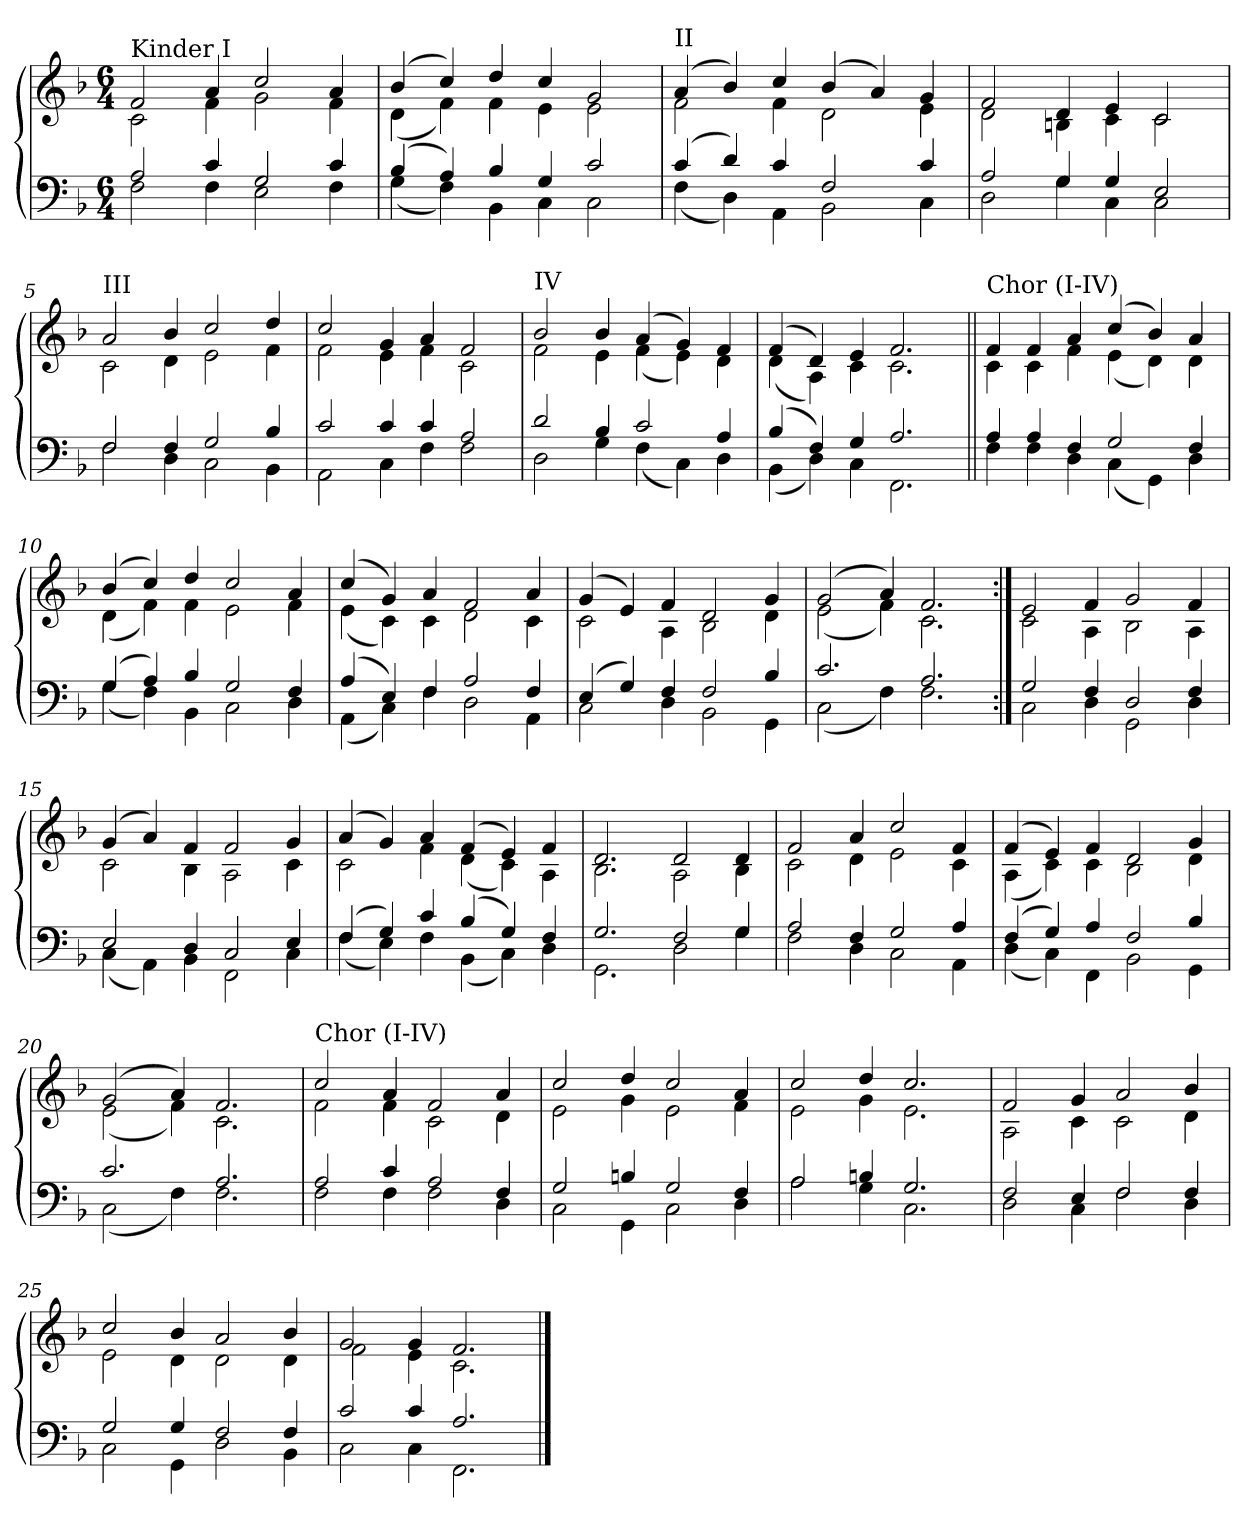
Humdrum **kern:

**kern	**kern
*part1	*part1
*staff2	*staff1
*clefF4	*clefG2
*k[b-]	*k[b-]
*F:	*F:
*M6/4	*M6/4
=1	=1
*^	*^
!	!	!LO:TX:a:t=Kinder I	!
2A	2F	2f	2c
4c	4F	4a	4f
2G	2E	2cc	2g
4c	4F	4a	4f
=2	=2	=2	=2
(4B-	(4G	(4b-	(4d
4A)	4F)	4cc)	4f)
4B-	4BB-	4dd	4f
4G	4C	4cc	4e
2c	2C	2g	2e
=3	=3	=3	=3
!	!	!LO:TX:a:t=II	!
(4c	(4F	(4a	2f
4d)	4D)	4b-)	.
4c	4AA	4cc	4f
2F	2BB-	(4b-	2d
.	.	4a)	.
4c	4C	4g	4e
=4	=4	=4	=4
2A	2D	2f	2d
4G	4G	4d	4Bn
4G	4C	4e	4c
2E	2C	2c	2c
=5	=5	=5	=5
!	!	!LO:TX:a:t=III	!
2F	2F	2a	2c
4F	4D	4b-	4d
2G	2C	2cc	2e
4B-	4BB-	4dd	4f
=6	=6	=6	=6
2c	2AA	2cc	2f
4c	4C	4g	4e
4c	4F	4a	4f
2A	2F	2f	2c
=7	=7	=7	=7
!	!	!LO:TX:a:t=IV	!
2d	2D	2b-	2f
4B-	4G	4b-	4e
2c	(4F	(4a	(4f
.	4C)	4g)	4e)
4A	4D	4f	4d
=8	=8	=8	=8
(4B-	(4BB-	(4f	(4d
4F)	4D)	4d)	4A)
4G	4C	4e	4c
2.A	2.FF	2.f	2.c
=9||	=9||	=9||	=9||
!	!	!LO:TX:a:t=Chor (I-IV)	!
4A	4F	4f	4c
4A	4F	4f	4c
4F	4D	4a	4f
2G	(4C	(4cc	(4e
.	4GG)	4b-)	4d)
4F	4D	4a	4d
=10	=10	=10	=10
(4G	(4G	(4b-	(4d
4A)	4F)	4cc)	4f)
4B-	4BB-	4dd	4f
2G	2C	2cc	2e
4F	4D	4a	4f
=11	=11	=11	=11
(4A	(4AA	(4cc	(4e
4E)	4C)	4g)	4c)
4F	4F	4a	4c
2A	2D	2f	2d
4F	4AA	4a	4c
=12	=12	=12	=12
(4E	2C	(4g	2c
4G)	.	4e)	.
4F	4D	4f	4A
2F	2BB-	2d	2B-
4B-	4GG	4g	4d
=13	=13	=13	=13
2.c	(2C	(2g	(2e
.	4F)	4a)	4f)
2.A	2.F	2.f	2.c
=14:|!	=14:|!	=14:|!	=14:|!
2G	2C	2e	2c
4F	4D	4f	4A
2D	2GG	2g	2B-
4F	4D	4f	4A
=15	=15	=15	=15
2E	(4C	(4g	2c
.	4AA)	4a)	.
4D	4BB-	4f	4B-
2C	2FF	2f	2A
4E	4C	4g	4c
=16	=16	=16	=16
(4F	(4F	(4a	2c
4G)	4E)	4g)	.
4c	4F	4a	4f
(4B-	(4BB-	(4f	(4d
4G)	4C)	4e)	4c)
4F	4D	4f	4A
=17	=17	=17	=17
2.G	2.GG	2.d	2.B-
2F	2D	2d	2A
4G	4G	4d	4B-
=18	=18	=18	=18
2A	2F	2f	2c
4F	4D	4a	4d
2G	2C	2cc	2e
4A	4AA	4f	4c
=19	=19	=19	=19
(4F	(4D	(4f	(4A
4G)	4C)	4e)	4c)
4A	4FF	4f	4c
2F	2BB-	2d	2B-
4B-	4GG	4g	4d
=20	=20	=20	=20
2.c	(2C	(2g	(2e
.	4F)	4a)	4f)
2.A	2.F	2.f	2.c
=21	=21	=21	=21
!	!	!LO:TX:a:t=Chor (I-IV)	!
2A	2F	2cc	2f
4c	4F	4a	4f
2A	2F	2f	2c
4F	4D	4a	4d
=22	=22	=22	=22
2G	2C	2cc	2e
4Bn	4GG	4dd	4g
2G	2C	2cc	2e
4F	4D	4a	4f
=23	=23	=23	=23
2A	2A	2cc	2e
4Bn	4G	4dd	4g
2.G	2.C	2.cc	2.e
=24	=24	=24	=24
2F	2D	2f	2A
4E	4C	4g	4c
2F	2F	2a	2c
4F	4D	4b-	4d
=25	=25	=25	=25
2G	2C	2cc	2e
4G	4GG	4b-	4d
2F	2D	2a	2d
4F	4BB-	4b-	4d
=26	=26	=26	=26
2c	2C	2g	2f
4c	4C	4g	4e
2.A	2.FF	2.f	2.c
*v	*v	*	*
*	*v	*v
==	==
*-	*-
